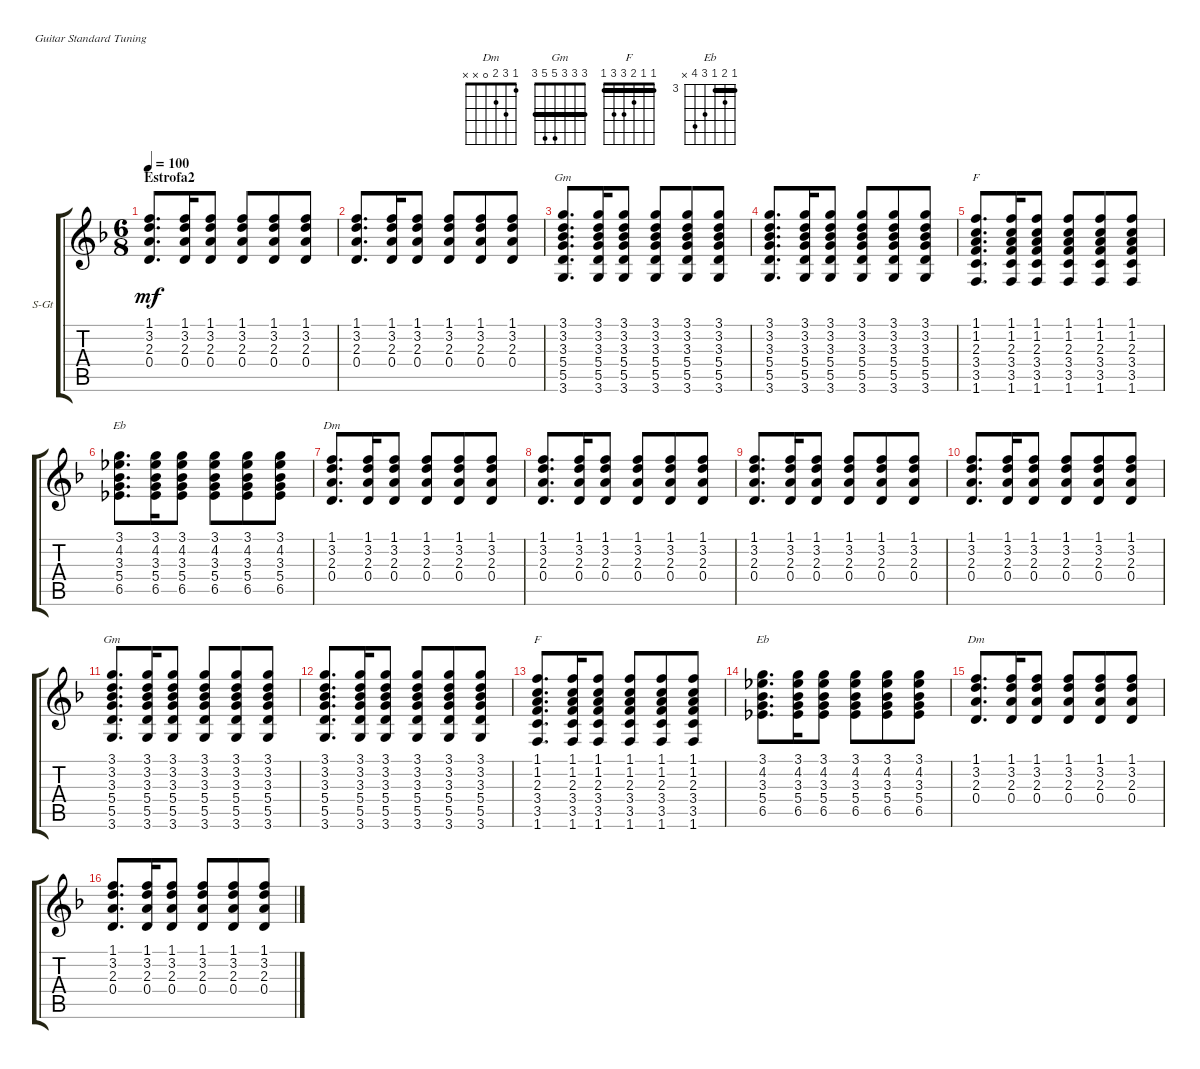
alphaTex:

\defaultSystemsLayout 4
\bracketExtendMode groupsimilarinstruments
\firstSystemTrackNameOrientation horizontal
\otherSystemsTrackNameOrientation horizontal
\track ("Acustica" "S-Gt") {instrument acousticguitarsteel}
\staff {score tabs}
\tuning (E4 B3 G3 D3 A2 E2)
\chord ("Dm" 1 3 2 0 x x)
\chord ("Gm" 3 3 3 5 5 3) {barre (3 3 3)}
\chord ("F" 1 1 2 3 3 1) {barre (1 1)}
\chord ("Eb" 3 4 3 5 6 x) {firstfret 3 barre 3}
\ts (6 8)
\section ("" "Estrofa2")
\tempo 100
\clef g2
\ks dminor
(0.4 2.3 3.2 1.1).8{d dy mf} (0.4 2.3 3.2 1.1).16 (0.4 2.3 3.2 1.1).8 (0.4 2.3 3.2 1.1).8 (0.4 2.3 3.2 1.1).8 (0.4 2.3 3.2 1.1).8 |
(0.4 2.3 3.2 1.1).8{d} (0.4 2.3 3.2 1.1).16 (0.4 2.3 3.2 1.1).8 (0.4 2.3 3.2 1.1).8 (0.4 2.3 3.2 1.1).8 (0.4 2.3 3.2 1.1).8 |
(3.6 5.5 5.4 3.3 3.2 3.1).8{d ch "Gm"} (3.6 5.5 5.4 3.3 3.2 3.1).16 (3.6 5.5 5.4 3.3 3.2 3.1).8 (3.6 5.5 5.4 3.3 3.2 3.1).8 (3.6 5.5 5.4 3.3 3.2 3.1).8 (3.6 5.5 5.4 3.3 3.2 3.1).8 |
(3.6 5.5 5.4 3.3 3.2 3.1).8{d} (3.6 5.5 5.4 3.3 3.2 3.1).16 (3.6 5.5 5.4 3.3 3.2 3.1).8 (3.6 5.5 5.4 3.3 3.2 3.1).8 (3.6 5.5 5.4 3.3 3.2 3.1).8 (3.6 5.5 5.4 3.3 3.2 3.1).8 |
(1.6 3.5 3.4 2.3 1.2 1.1).8{d ch "F"} (1.6 3.5 3.4 2.3 1.2 1.1).16 (1.6 3.5 3.4 2.3 1.2 1.1).8 (1.6 3.5 3.4 2.3 1.2 1.1).8 (1.6 3.5 3.4 2.3 1.2 1.1).8 (1.6 3.5 3.4 2.3 1.2 1.1).8 |
(6.5 5.4 3.3 4.2 3.1).8{d ch "Eb"} (6.5 5.4 3.3 4.2 3.1).16 (6.5 5.4 3.3 4.2 3.1).8 (6.5 5.4 3.3 4.2 3.1).8 (6.5 5.4 3.3 4.2 3.1).8 (6.5 5.4 3.3 4.2 3.1).8 |
(0.4 2.3 3.2 1.1).8{d ch "Dm"} (0.4 2.3 3.2 1.1).16 (0.4 2.3 3.2 1.1).8 (0.4 2.3 3.2 1.1).8 (0.4 2.3 3.2 1.1).8 (0.4 2.3 3.2 1.1).8 |
(0.4 2.3 3.2 1.1).8{d} (0.4 2.3 3.2 1.1).16 (0.4 2.3 3.2 1.1).8 (0.4 2.3 3.2 1.1).8 (0.4 2.3 3.2 1.1).8 (0.4 2.3 3.2 1.1).8 |
(0.4 2.3 3.2 1.1).8{d} (0.4 2.3 3.2 1.1).16 (0.4 2.3 3.2 1.1).8 (0.4 2.3 3.2 1.1).8 (0.4 2.3 3.2 1.1).8 (0.4 2.3 3.2 1.1).8 |
(0.4 2.3 3.2 1.1).8{d} (0.4 2.3 3.2 1.1).16 (0.4 2.3 3.2 1.1).8 (0.4 2.3 3.2 1.1).8 (0.4 2.3 3.2 1.1).8 (0.4 2.3 3.2 1.1).8 |
(3.6 5.5 5.4 3.3 3.2 3.1).8{d ch "Gm"} (3.6 5.5 5.4 3.3 3.2 3.1).16 (3.6 5.5 5.4 3.3 3.2 3.1).8 (3.6 5.5 5.4 3.3 3.2 3.1).8 (3.6 5.5 5.4 3.3 3.2 3.1).8 (3.6 5.5 5.4 3.3 3.2 3.1).8 |
(3.6 5.5 5.4 3.3 3.2 3.1).8{d} (3.6 5.5 5.4 3.3 3.2 3.1).16 (3.6 5.5 5.4 3.3 3.2 3.1).8 (3.6 5.5 5.4 3.3 3.2 3.1).8 (3.6 5.5 5.4 3.3 3.2 3.1).8 (3.6 5.5 5.4 3.3 3.2 3.1).8 |
(1.6 3.5 3.4 2.3 1.2 1.1).8{d ch "F"} (1.6 3.5 3.4 2.3 1.2 1.1).16 (1.6 3.5 3.4 2.3 1.2 1.1).8 (1.6 3.5 3.4 2.3 1.2 1.1).8 (1.6 3.5 3.4 2.3 1.2 1.1).8 (1.6 3.5 3.4 2.3 1.2 1.1).8 |
(6.5 5.4 3.3 4.2 3.1).8{d ch "Eb"} (6.5 5.4 3.3 4.2 3.1).16 (6.5 5.4 3.3 4.2 3.1).8 (6.5 5.4 3.3 4.2 3.1).8 (6.5 5.4 3.3 4.2 3.1).8 (6.5 5.4 3.3 4.2 3.1).8 |
(0.4 2.3 3.2 1.1).8{d ch "Dm"} (0.4 2.3 3.2 1.1).16 (0.4 2.3 3.2 1.1).8 (0.4 2.3 3.2 1.1).8 (0.4 2.3 3.2 1.1).8 (0.4 2.3 3.2 1.1).8 |
(0.4 2.3 3.2 1.1).8{d} (0.4 2.3 3.2 1.1).16 (0.4 2.3 3.2 1.1).8 (0.4 2.3 3.2 1.1).8 (0.4 2.3 3.2 1.1).8 (0.4 2.3 3.2 1.1).8
